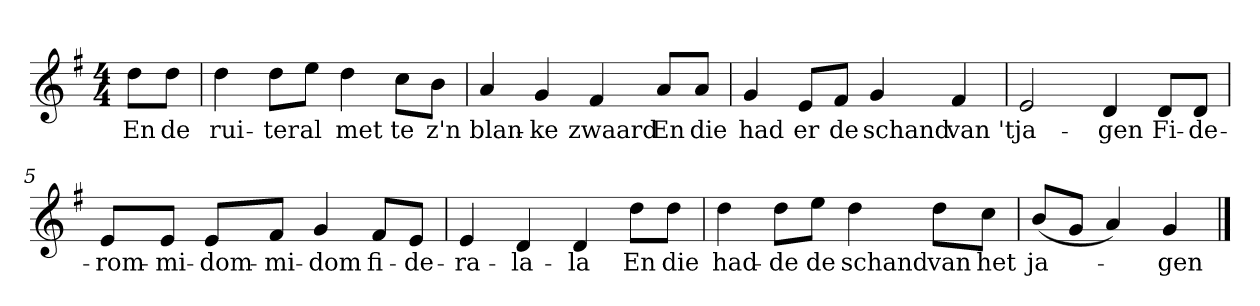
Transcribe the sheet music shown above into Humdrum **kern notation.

**kern	**text
*part1	*part1
*staff1	*staff1
*clefG2	*
*k[f#]	*
*G:	*
*M4/4	*
*MM120	*
=	=
8dd\L	En
8dd\J	de
=1	=1
4dd	rui-
8dd\L	-ter
8ee\J	al
4dd	met
8cc\L	te
8b\J	z'n
=2	=2
4a	blan-
4g	-ke
4f#	zwaard
8a/L	En
8a/J	die
=3	=3
4g	had
8e/L	er
8f#/J	de
4g	schand
4f#	van 't
=4	=4
2e	ja-
4d	-gen
8d/L	Fi-
8d/J	-de-
=5	=5
8e/L	-rom-
8e/J	-mi-
8e/L	-dom-
8f#/J	-mi-
4g	-dom
8f#/L	fi-
8e/J	-de-
=6	=6
4e	-ra-
4d	-la-
4d	-la
8dd\L	En
8dd\J	die
=7	=7
4dd	had-
8dd\L	-de
8ee\J	de
4dd	schand
8dd\L	van
8cc\J	het
=8	=8
(8b/L	ja-
8g/J	.
4a)	.
4g	-gen
==	==
*-	*-
